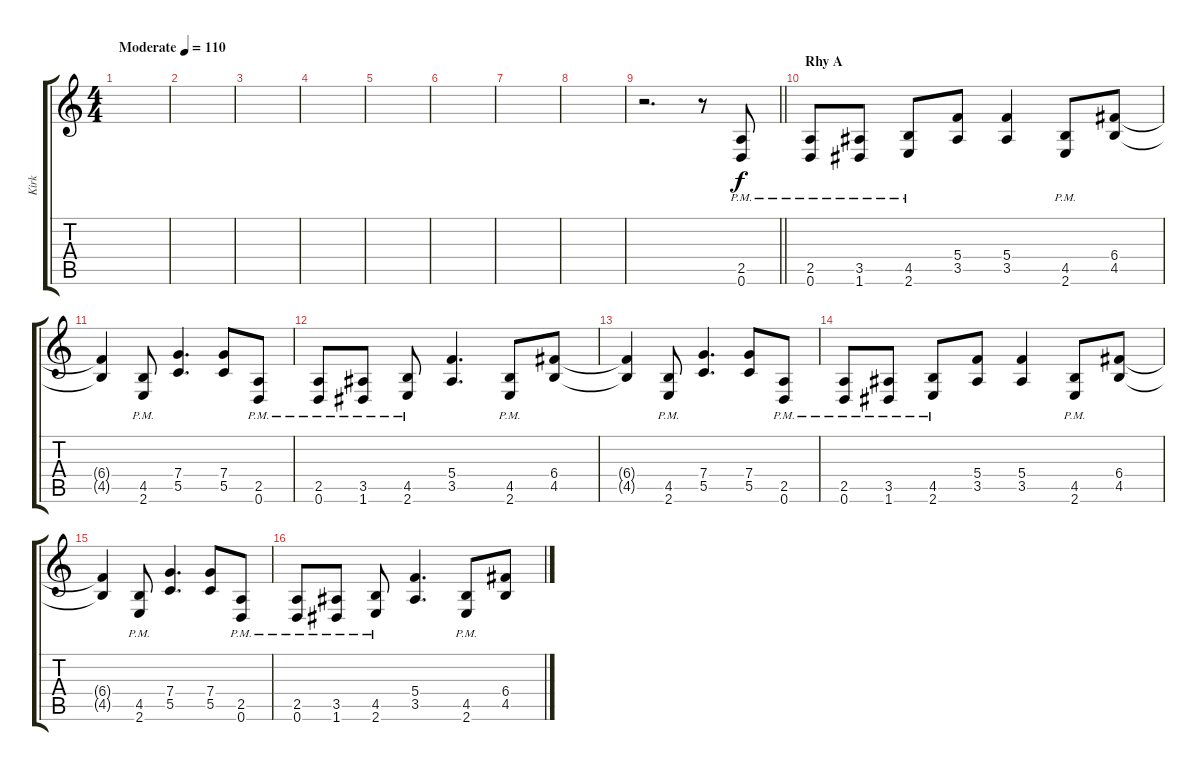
\track ("Kirk" "Kirk") {instrument distortionguitar}
\staff {score tabs}
\tuning (D4 A3 F3 C3 G2 D2) {hide}
\ts (4 4)
\tempo (110 "Moderate")
\clef g2
\ks c
|
|
|
|
|
|
|
|
\barLineRight lightlight
r.2{d} r.8 (2.5{pm} 0.6{pm}).8 |
\section ("" "Rhy A")
(2.5{pm} 0.6{pm}).8 (3.5{pm} 1.6{pm}).8 (4.5{pm} 2.6{pm}).8 (5.4 3.5).8 (5.4 3.5).4 (4.5{pm} 2.6{pm}).8 (6.4 4.5).8 |
(6.4{t} 4.5{t}).4 (4.5{pm} 2.6{pm}).8 (7.4 5.5).4{d} (7.4 5.5).8 (2.5{pm} 0.6{pm}).8 |
(2.5{pm} 0.6{pm}).8 (3.5{pm} 1.6{pm}).8 (4.5{pm} 2.6{pm}).8 (5.4 3.5).4{d} (4.5{pm} 2.6{pm}).8 (6.4 4.5).8 |
(6.4{t} 4.5{t}).4 (4.5{pm} 2.6{pm}).8 (7.4 5.5).4{d} (7.4 5.5).8 (2.5{pm} 0.6{pm}).8 |
(2.5{pm} 0.6{pm}).8 (3.5{pm} 1.6{pm}).8 (4.5{pm} 2.6{pm}).8 (5.4 3.5).8 (5.4 3.5).4 (4.5{pm} 2.6{pm}).8 (6.4 4.5).8 |
(6.4{t} 4.5{t}).4 (4.5{pm} 2.6{pm}).8 (7.4 5.5).4{d} (7.4 5.5).8 (2.5{pm} 0.6{pm}).8 |
(2.5{pm} 0.6{pm}).8 (3.5{pm} 1.6{pm}).8 (4.5{pm} 2.6{pm}).8 (5.4 3.5).4{d} (4.5{pm} 2.6{pm}).8 (6.4 4.5).8
